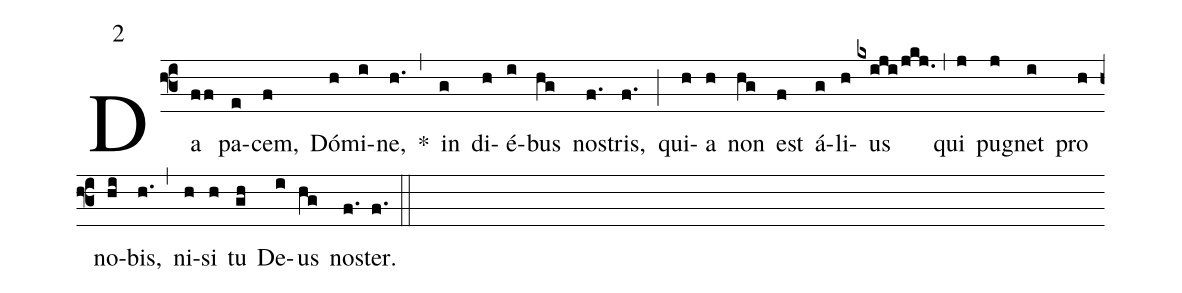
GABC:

annotation:2;
%%
(f3) Da(ff) pa(e)cem,(f) Dó(h)mi(i)ne,(h.) *(,) in(g) di(h)é(i)bus(hg) nos(f.)tris,(f.) (;) qui(h)a(h) non(hg) est(f) á(g)li(h)us(kxiji/jkj.) (,) qui(j) pu(j)gnet(i) pro(h) no(hi)bis,(h.) (,) ni(h)si(h) tu(gh) De(i)us(hg) nos(f.)ter.(f.) (::)
